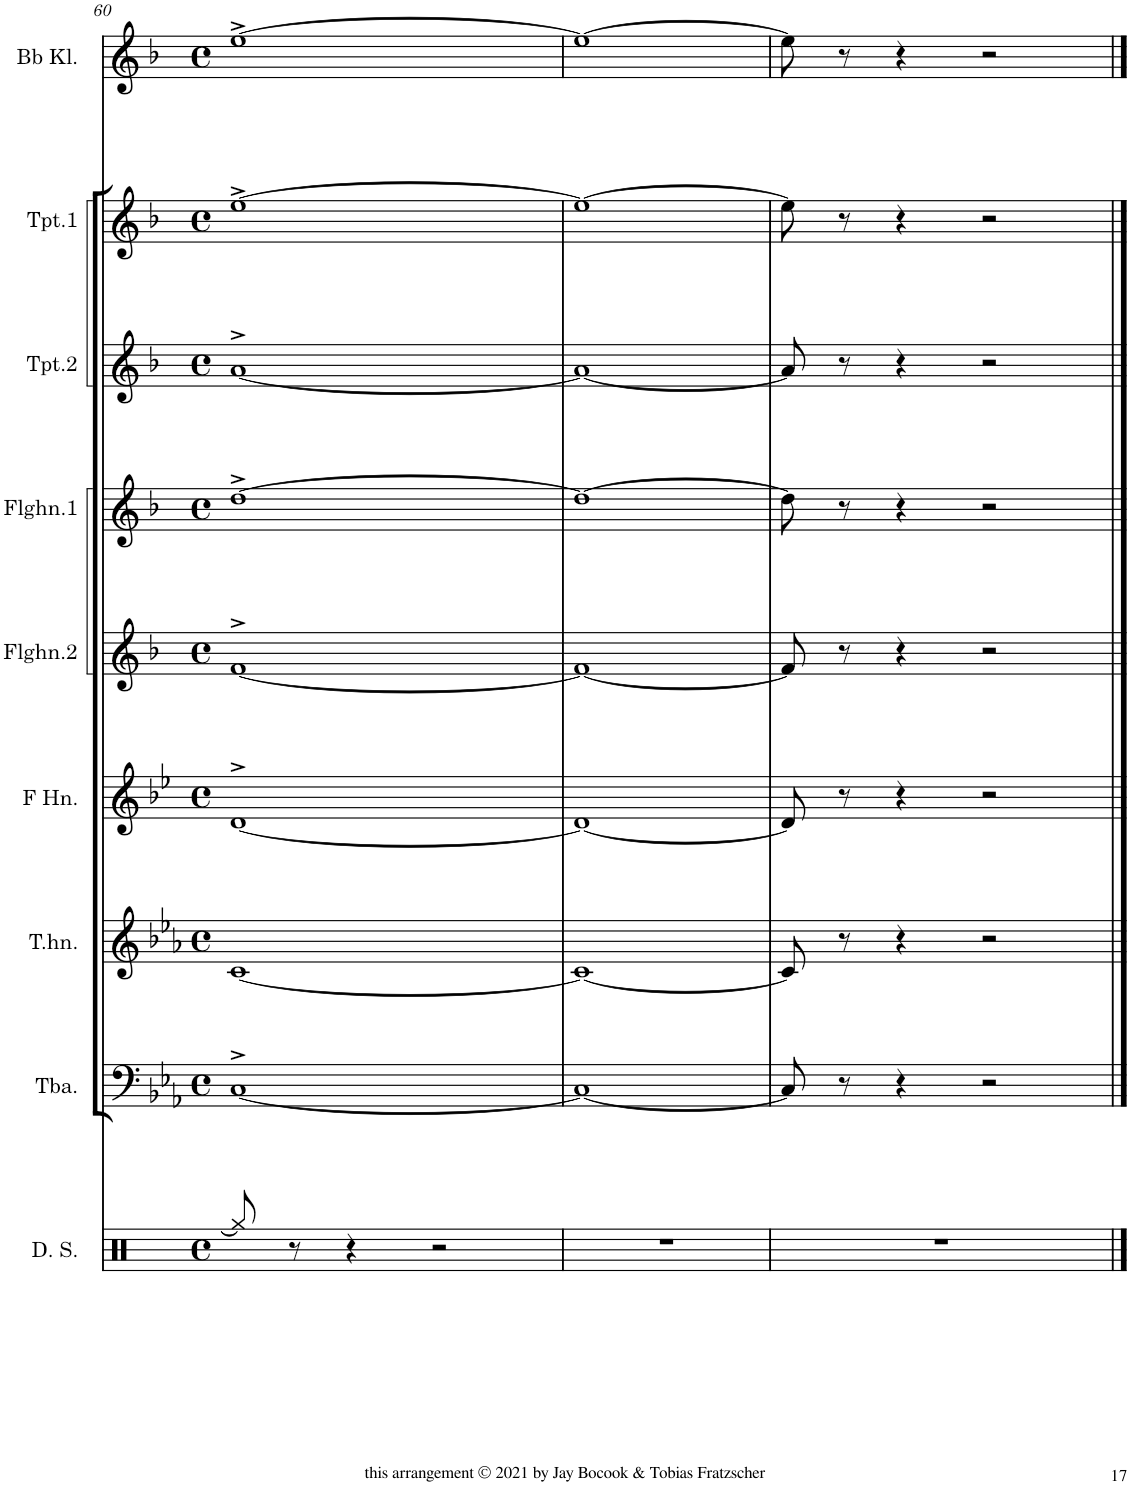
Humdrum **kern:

**kern	**kern	**kern	**kern	**kern	**kern	**kern	**kern	**kern
*part9	*part8	*part7	*part6	*part5	*part4	*part3	*part2	*part1
*staff9	*staff8	*staff7	*staff6	*staff5	*staff4	*staff3	*staff2	*staff1
*I"Drum Set	*I"Tuba	*I"Tenorhorn	*I"Horn in F	*I"Flügelhorn 2	*I"Flügelhorn 1	*I"Trompete 2	*I"Trompete 1	*I"Klarinette
*I'D. S.	*I'Tba.	*I'T.hn.	*	*I'Flghn.2	*I'Flghn.1	*I'Tpt.2	*I'Tpt.1	*
!!LO:PB:g=z
*clefX	*clefF4	*clefG2	*clefG2	*clefG2	*clefG2	*clefG2	*clefG2	*clefG2
*	*	*Trd4c7	*Trd4c7	*Trd1c2	*Trd1c2	*Trd1c2	*Trd1c2	*Trd1c2
*k[]	*k[b-e-a-]	*k[b-e-a-]	*k[b-e-]	*k[b-]	*k[b-]	*k[b-]	*k[b-]	*k[b-]
*M4/4	*M4/4	*M4/4	*M4/4	*M4/4	*M4/4	*M4/4	*M4/4	*M4/4
*met(c)	*met(c)	*met(c)	*met(c)	*met(c)	*met(c)	*met(c)	*met(c)	*met(c)
=60	=60	=60	=60	=60	=60	=60	=60	=60
8Rgg/]	[1C^>	[1c	[1d^>	[1f^>	[1dd^>	[1a^>	[1ee^>	[1ee^>
8r	.	.	.	.	.	.	.	.
4r	.	.	.	.	.	.	.	.
2r	.	.	.	.	.	.	.	.
=61	=61	=61	=61	=61	=61	=61	=61	=61
1r	1C_	1c_	1d_	1f_	1dd_	1a_	1ee_	1ee_
=62	=62	=62	=62	=62	=62	=62	=62	=62
1r	8C/]	8c/]	8d/]	8f/]	8dd\]	8a/]	8ee\]	8ee\]
.	8r	8r	8r	8r	8r	8r	8r	8r
.	4r	4r	4r	4r	4r	4r	4r	4r
.	2r	2r	2r	2r	2r	2r	2r	2r
==	==	==	==	==	==	==	==	==
*-	*-	*-	*-	*-	*-	*-	*-	*-
